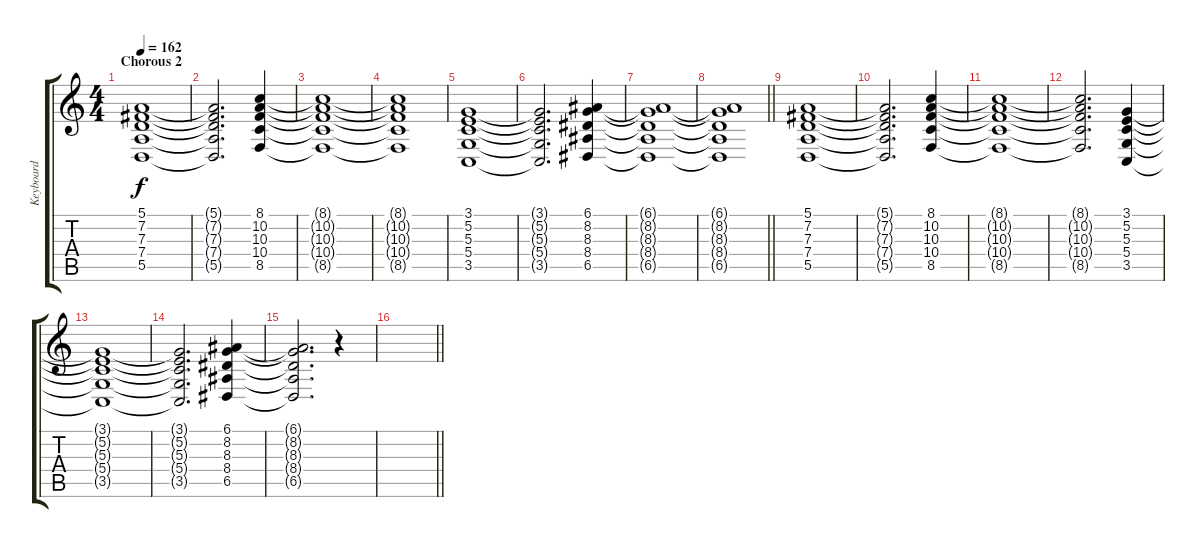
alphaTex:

\track ("Keyboard" "Keyboard") {instrument stringensemble1}
\staff {score tabs}
\tuning (E4 B3 G3 D3 A2 D2) {hide}
\ts (4 4)
\section ("" "Chorous 2")
\tempo 162
\clef g2
\ks c
(5.1 7.2 7.3 7.4 5.5).1{dy f} |
(5.1{t} 7.2{t} 7.3{t} 7.4{t} 5.5{t}).2{d} (8.1 10.2 10.3 10.4 8.5).4 |
(8.1{t} 10.2{t} 10.3{t} 10.4{t} 8.5{t}).1 |
(8.1{t} 10.2{t} 10.3{t} 10.4{t} 8.5{t}).1 |
(3.1 5.2 5.3 5.4 3.5).1 |
(3.1{t} 5.2{t} 5.3{t} 5.4{t} 3.5{t}).2{d} (6.1 8.2 8.3 8.4 6.5).4 |
(6.1{t} 8.2{t} 8.3{t} 8.4{t} 6.5{t}).1 |
\barLineRight lightlight
(6.1{t} 8.2{t} 8.3{t} 8.4{t} 6.5{t}).1 |
(5.1 7.2 7.3 7.4 5.5).1 |
(5.1{t} 7.2{t} 7.3{t} 7.4{t} 5.5{t}).2{d} (8.1 10.2 10.3 10.4 8.5).4 |
(8.1{t} 10.2{t} 10.3{t} 10.4{t} 8.5{t}).1 |
(8.1{t} 10.2{t} 10.3{t} 10.4{t} 8.5{t}).2{d} (3.1 5.2 5.3 5.4 3.5).4 |
(3.1{t} 5.2{t} 5.3{t} 5.4{t} 3.5{t}).1 |
(3.1{t} 5.2{t} 5.3{t} 5.4{t} 3.5{t}).2{d} (6.1 8.2 8.3 8.4 6.5).4 |
(6.1{t} 8.2{t} 8.3{t} 8.4{t} 6.5{t}).2{d} r.4 |
\barLineRight lightlight
